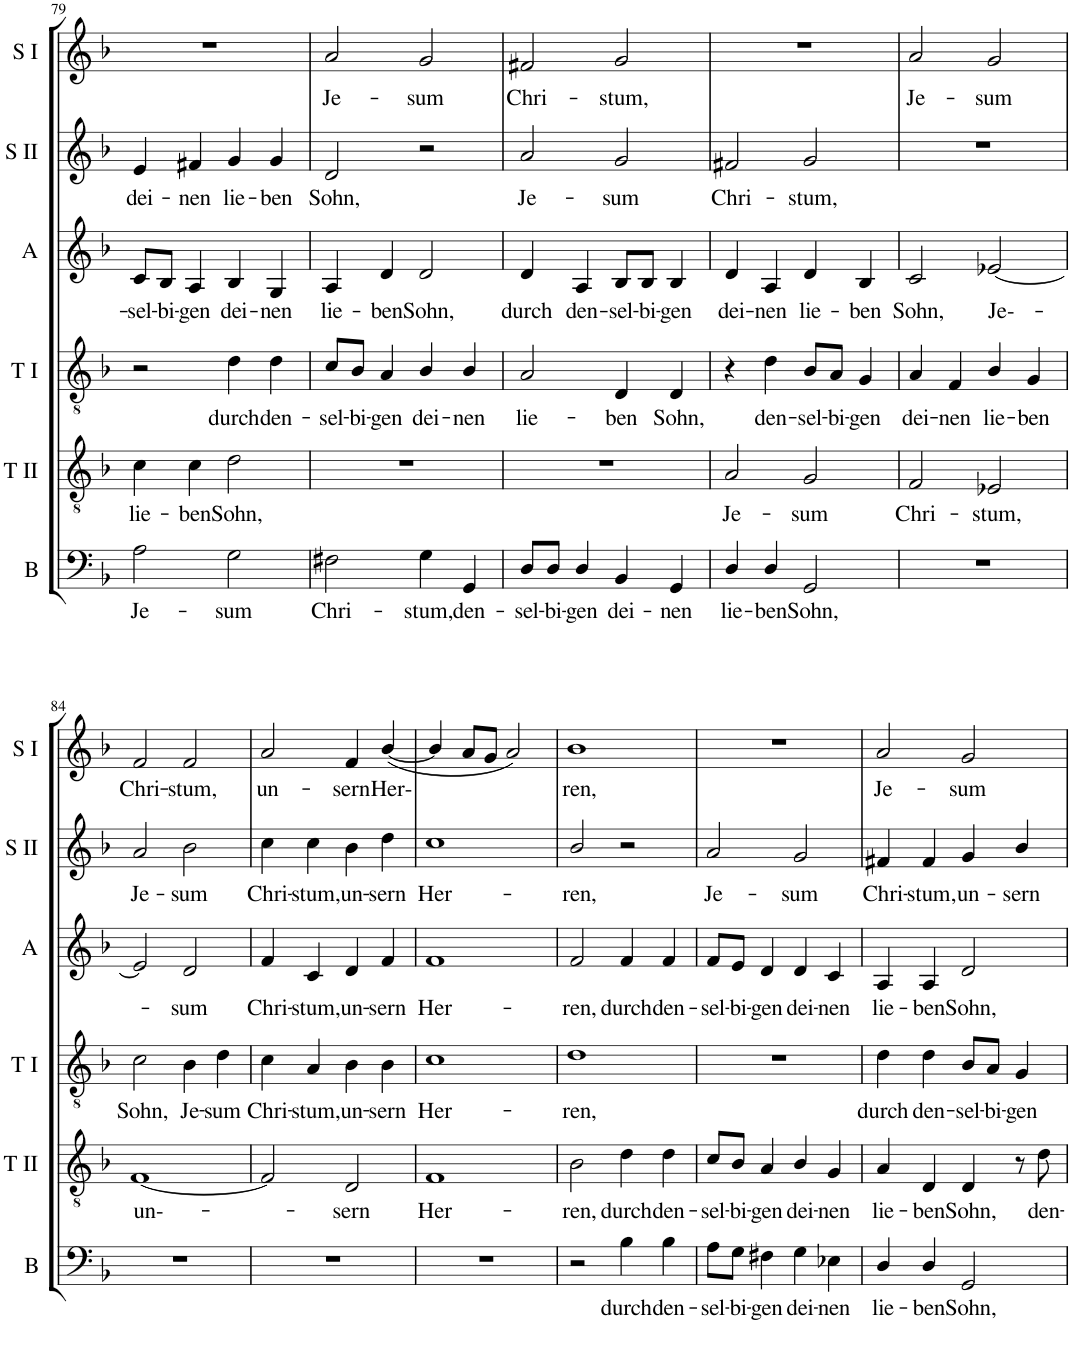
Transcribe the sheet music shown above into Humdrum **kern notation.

**kern	**text	**kern	**text	**kern	**text	**kern	**text	**kern	**text	**kern	**text
*part6	*part6	*part5	*part5	*part4	*part4	*part3	*part3	*part2	*part2	*part1	*part1
*staff6	*staff6	*staff5	*staff5	*staff4	*staff4	*staff3	*staff3	*staff2	*staff2	*staff1	*staff1
*I"Bass	*	*I"Tenor II	*	*I"Tenor I	*	*I"Alto	*	*I"Soprano II	*	*I"Soprano I	*
*I'B	*	*I'T II	*	*I'T I	*	*I'A	*	*I'S II	*	*I'S I	*
!!LO:PB:g=z
*clefF4	*	*clefGv2	*	*clefGv2	*	*clefG2	*	*clefG2	*	*clefG2	*
*k[b-]	*	*k[b-]	*	*k[b-]	*	*k[b-]	*	*k[b-]	*	*k[b-]	*
*F:	*	*F:	*	*F:	*	*F:	*	*F:	*	*F:	*
*M2/2	*	*M2/2	*	*M2/2	*	*M2/2	*	*M2/2	*	*M2/2	*
*met(c|)	*	*met(c|)	*	*met(c|)	*	*met(c|)	*	*met(c|)	*	*met(c|)	*
=79	=79	=79	=79	=79	=79	=79	=79	=79	=79	=79	=79
!	!LO:LY:b	!	!LO:LY:b	!	!	!	!LO:LY:b	!	!LO:LY:b	!	!
2A\	Je-	4c\	lie-	2r	.	8c/L	-sel-	4e/	dei-	1r	.
!	!	!	!	!	!	!	!LO:LY:b	!	!	!	!
.	.	.	.	.	.	8B-/J	-bi-	.	.	.	.
!	!	!	!LO:LY:b	!	!	!	!LO:LY:b	!	!LO:LY:b	!	!
.	.	4c\	-ben	.	.	4A/	-gen	4f#X/	-nen	.	.
!	!LO:LY:b	!	!LO:LY:b	!	!LO:LY:b	!	!LO:LY:b	!	!LO:LY:b	!	!
2G\	-sum	2d\	Sohn,	4d\	durch	4B-/	dei-	4g/	lie-	.	.
!	!	!	!	!	!LO:LY:b	!	!LO:LY:b	!	!LO:LY:b	!	!
.	.	.	.	4d\	den-	4G/	-nen	4g/	-ben	.	.
=80	=80	=80	=80	=80	=80	=80	=80	=80	=80	=80	=80
!	!LO:LY:b	!	!	!	!LO:LY:b	!	!LO:LY:b	!	!LO:LY:b	!	!LO:LY:b
2F#X\	Chri-	1r	.	8c/L	-sel-	4A/	lie-	2d/	Sohn,	2a/	Je-
!	!	!	!	!	!LO:LY:b	!	!	!	!	!	!
.	.	.	.	8B-/J	-bi-	.	.	.	.	.	.
!	!	!	!	!	!LO:LY:b	!	!LO:LY:b	!	!	!	!
.	.	.	.	4A/	-gen	4d/	-ben	.	.	.	.
!	!LO:LY:b	!	!	!	!LO:LY:b	!	!LO:LY:b	!	!	!	!LO:LY:b
4G\	-stum,	.	.	4B-/	dei-	2d/	Sohn,	2r	.	2g/	-sum
!	!LO:LY:b	!	!	!	!LO:LY:b	!	!	!	!	!	!
4GG/	den-	.	.	4B-/	-nen	.	.	.	.	.	.
=81	=81	=81	=81	=81	=81	=81	=81	=81	=81	=81	=81
!	!LO:LY:b	!	!	!	!LO:LY:b	!	!LO:LY:b	!	!LO:LY:b	!	!LO:LY:b
8D/L	-sel-	1r	.	2A/	lie-	4d/	durch	2a/	Je-	2f#X/	Chri-
!	!LO:LY:b	!	!	!	!	!	!	!	!	!	!
8D/J	-bi-	.	.	.	.	.	.	.	.	.	.
!	!LO:LY:b	!	!	!	!	!	!LO:LY:b	!	!	!	!
4D/	-gen	.	.	.	.	4A/	den-	.	.	.	.
!	!LO:LY:b	!	!	!	!LO:LY:b	!	!LO:LY:b	!	!LO:LY:b	!	!LO:LY:b
4BB-/	dei-	.	.	4D/	-ben	8B-/L	-sel-	2g/	-sum	2g/	-stum,
!	!	!	!	!	!	!	!LO:LY:b	!	!	!	!
.	.	.	.	.	.	8B-/J	-bi-	.	.	.	.
!	!LO:LY:b	!	!	!	!LO:LY:b	!	!LO:LY:b	!	!	!	!
4GG/	-nen	.	.	4D/	Sohn,	4B-/	-gen	.	.	.	.
=82	=82	=82	=82	=82	=82	=82	=82	=82	=82	=82	=82
!	!LO:LY:b	!	!LO:LY:b	!	!	!	!LO:LY:b	!	!LO:LY:b	!	!
4D/	lie-	2A/	Je-	4r	.	4d/	dei-	2f#X/	Chri-	1r	.
!	!LO:LY:b	!	!	!	!LO:LY:b	!	!LO:LY:b	!	!	!	!
4D/	-ben	.	.	4d\	den-	4A/	-nen	.	.	.	.
!	!LO:LY:b	!	!LO:LY:b	!	!LO:LY:b	!	!LO:LY:b	!	!LO:LY:b	!	!
2GG/	Sohn,	2G/	-sum	8B-/L	-sel-	4d/	lie-	2g/	-stum,	.	.
!	!	!	!	!	!LO:LY:b	!	!	!	!	!	!
.	.	.	.	8A/J	-bi-	.	.	.	.	.	.
!	!	!	!	!	!LO:LY:b	!	!LO:LY:b	!	!	!	!
.	.	.	.	4G/	-gen	4B-/	-ben	.	.	.	.
=83	=83	=83	=83	=83	=83	=83	=83	=83	=83	=83	=83
!	!	!	!LO:LY:b	!	!LO:LY:b	!	!LO:LY:b	!	!	!	!LO:LY:b
1r	.	2F/	Chri-	4A/	dei-	2c/	Sohn,	1r	.	2a/	Je-
!	!	!	!	!	!LO:LY:b	!	!	!	!	!	!
.	.	.	.	4F/	-nen	.	.	.	.	.	.
!	!	!	!LO:LY:b	!	!LO:LY:b	!	!LO:LY:b	!	!	!	!LO:LY:b
.	.	2E-X/	-stum,	4B-/	lie-	[2e-X/	Je--	.	.	2g/	-sum
!	!	!	!	!	!LO:LY:b	!	!	!	!	!	!
.	.	.	.	4G/	-ben	.	.	.	.	.	.
!!LO:LB:g=z
=84	=84	=84	=84	=84	=84	=84	=84	=84	=84	=84	=84
!	!	!	!LO:LY:b	!	!LO:LY:b	!	!	!	!LO:LY:b	!	!LO:LY:b
1r	.	[1F	un--	2c\	Sohn,	2e-/]	.	2a/	Je-	2f/	Chri-
!	!	!	!	!	!LO:LY:b	!	!LO:LY:b	!	!LO:LY:b	!	!LO:LY:b
.	.	.	.	4B-\	Je-	2d/	-sum	2b-\	-sum	2f/	-stum,
!	!	!	!	!	!LO:LY:b	!	!	!	!	!	!
.	.	.	.	4d\	-sum	.	.	.	.	.	.
=85	=85	=85	=85	=85	=85	=85	=85	=85	=85	=85	=85
!	!	!	!	!	!LO:LY:b	!	!LO:LY:b	!	!LO:LY:b	!	!LO:LY:b
1r	.	2F/]	.	4c\	Chri-	4f/	Chri-	4cc\	Chri-	2a/	un-
!	!	!	!	!	!LO:LY:b	!	!LO:LY:b	!	!LO:LY:b	!	!
.	.	.	.	4A/	-stum,	4c/	-stum,	4cc\	-stum,	.	.
!	!	!	!LO:LY:b	!	!LO:LY:b	!	!LO:LY:b	!	!LO:LY:b	!	!LO:LY:b
.	.	2D/	-sern	4B-\	un-	4d/	un-	4b-\	un-	4f/	-sern
!	!	!	!	!	!LO:LY:b	!	!LO:LY:b	!	!LO:LY:b	!	!LO:LY:b
.	.	.	.	4B-\	-sern	4f/	-sern	4dd\	-sern	(<[4b-/	Her-
=86	=86	=86	=86	=86	=86	=86	=86	=86	=86	=86	=86
!	!	!	!LO:LY:b	!	!LO:LY:b	!	!LO:LY:b	!	!LO:LY:b	!	!
1r	.	1F	Her-	1c	Her-	1f	Her-	1cc	Her-	4b-/]	.
.	.	.	.	.	.	.	.	.	.	8a/L	.
.	.	.	.	.	.	.	.	.	.	8g/J	.
.	.	.	.	.	.	.	.	.	.	2a/)	.
=87	=87	=87	=87	=87	=87	=87	=87	=87	=87	=87	=87
!	!	!	!LO:LY:b	!	!LO:LY:b	!	!LO:LY:b	!	!LO:LY:b	!	!LO:LY:b
2r	.	2B-\	-ren,	1d	-ren,	2f/	-ren,	2b-/	-ren,	1b-	ren,
!	!LO:LY:b	!	!LO:LY:b	!	!	!	!LO:LY:b	!	!	!	!
4B-\	durch	4d\	durch	.	.	4f/	durch	2r	.	.	.
!	!LO:LY:b	!	!LO:LY:b	!	!	!	!LO:LY:b	!	!	!	!
4B-\	den-	4d\	den-	.	.	4f/	den-	.	.	.	.
=88	=88	=88	=88	=88	=88	=88	=88	=88	=88	=88	=88
!	!LO:LY:b	!	!LO:LY:b	!	!	!	!LO:LY:b	!	!LO:LY:b	!	!
8A\L	-sel-	8c/L	-sel-	1r	.	8f/L	-sel-	2a/	Je-	1r	.
!	!LO:LY:b	!	!LO:LY:b	!	!	!	!LO:LY:b	!	!	!	!
8G\J	-bi-	8B-/J	-bi-	.	.	8e/J	-bi-	.	.	.	.
!	!LO:LY:b	!	!LO:LY:b	!	!	!	!LO:LY:b	!	!	!	!
4F#X\	-gen	4A/	-gen	.	.	4d/	-gen	.	.	.	.
!	!LO:LY:b	!	!LO:LY:b	!	!	!	!LO:LY:b	!	!LO:LY:b	!	!
4G\	dei-	4B-/	dei-	.	.	4d/	dei-	2g/	-sum	.	.
!	!LO:LY:b	!	!LO:LY:b	!	!	!	!LO:LY:b	!	!	!	!
4E-X\	-nen	4G/	-nen	.	.	4c/	-nen	.	.	.	.
=89	=89	=89	=89	=89	=89	=89	=89	=89	=89	=89	=89
!	!LO:LY:b	!	!LO:LY:b	!	!LO:LY:b	!	!LO:LY:b	!	!LO:LY:b	!	!LO:LY:b
4D/	lie-	4A/	lie-	4d\	durch	4A/	lie-	4f#X/	Chri-	2a/	Je-
!	!LO:LY:b	!	!LO:LY:b	!	!LO:LY:b	!	!LO:LY:b	!	!LO:LY:b	!	!
4D/	-ben	4D/	-ben	4d\	den-	4A/	-ben	4f#/	-stum,	.	.
!	!LO:LY:b	!	!LO:LY:b	!	!LO:LY:b	!	!LO:LY:b	!	!LO:LY:b	!	!LO:LY:b
2GG/	Sohn,	4D/	Sohn,	8B-/L	-sel-	2d/	Sohn,	4g/	un-	2g/	-sum
!	!	!	!	!	!LO:LY:b	!	!	!	!	!	!
.	.	.	.	8A/J	-bi-	.	.	.	.	.	.
!	!	!	!	!	!LO:LY:b	!	!	!	!LO:LY:b	!	!
.	.	8r	.	4G/	-gen	.	.	4b-/	-sern	.	.
!	!	!	!LO:LY:b	!	!	!	!	!	!	!	!
.	.	8d\	den-	.	.	.	.	.	.	.	.
=	=	=	=	=	=	=	=	=	=	=	=
*-	*-	*-	*-	*-	*-	*-	*-	*-	*-	*-	*-
